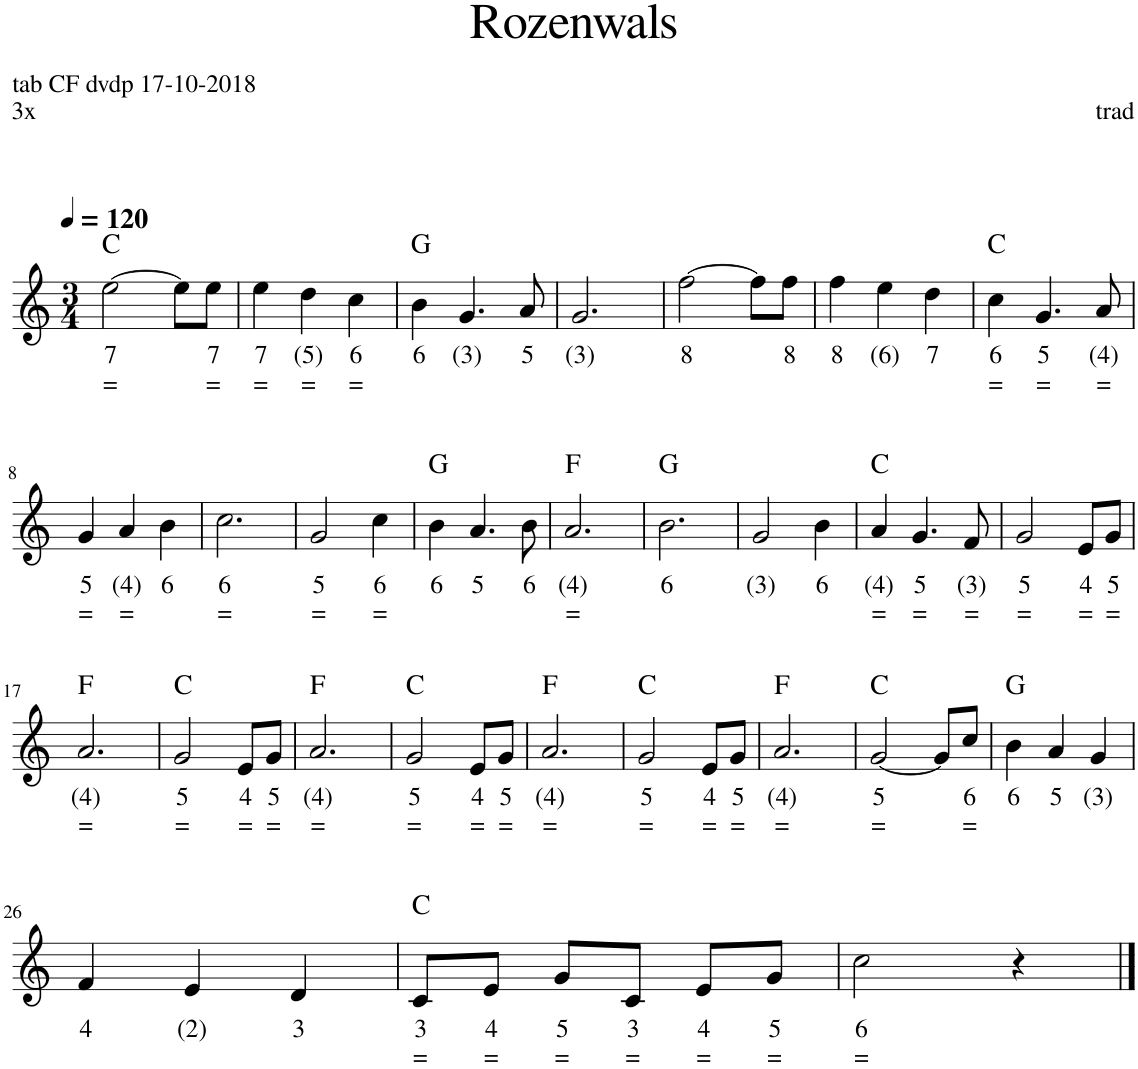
**kern	**text	**text	**harte
*part1	*part1	*part1	*part1
*staff1	*staff1	*staff1	*
*I"Piano, Rozenwals	*	*	*
*I'Pno.	*	*	*
*clefG2	*	*	*
*k[]	*	*	*
*M3/4	*	*	*
*MM120	*	*	*
=1	=1	=1	=1
!	!LO:LY:b	!LO:LY:b	!
[2ee\	7	=	C:maj
8ee\L]	.	.	.
!	!LO:LY:b	!LO:LY:b	!
8ee\J	7	=	.
=2	=2	=2	=2
!	!LO:LY:b	!LO:LY:b	!
4ee\	7	=	.
!	!LO:LY:b	!LO:LY:b	!
4dd\	(5)	=	.
!	!LO:LY:b	!LO:LY:b	!
4cc\	6	=	.
=3	=3	=3	=3
!	!LO:LY:b	!	!
4b\	6	.	G:maj
!	!LO:LY:b	!	!
4.g/	(3)	.	.
!	!LO:LY:b	!	!
8a/	5	.	.
=4	=4	=4	=4
!	!LO:LY:b	!	!
2.g/	(3)	.	.
=5	=5	=5	=5
!	!LO:LY:b	!	!
[2ff\	8	.	.
8ff\L]	.	.	.
!	!LO:LY:b	!	!
8ff\J	8	.	.
=6	=6	=6	=6
!	!LO:LY:b	!	!
4ff\	8	.	.
!	!LO:LY:b	!	!
4ee\	(6)	.	.
!	!LO:LY:b	!	!
4dd\	7	.	.
=7	=7	=7	=7
!	!LO:LY:b	!LO:LY:b	!
4cc\	6	=	C:maj
!	!LO:LY:b	!LO:LY:b	!
4.g/	5	=	.
!	!LO:LY:b	!LO:LY:b	!
8a/	(4)	=	.
!!LO:LB:g=z
=8	=8	=8	=8
!	!LO:LY:b	!LO:LY:b	!
4g/	5	=	.
!	!LO:LY:b	!LO:LY:b	!
4a/	(4)	=	.
!	!LO:LY:b	!	!
4b\	6	.	.
=9	=9	=9	=9
!	!LO:LY:b	!LO:LY:b	!
2.cc\	6	=	.
=10	=10	=10	=10
!	!LO:LY:b	!LO:LY:b	!
2g/	5	=	.
!	!LO:LY:b	!LO:LY:b	!
4cc\	6	=	.
=11	=11	=11	=11
!	!LO:LY:b	!	!
4b\	6	.	G:maj
!	!LO:LY:b	!	!
4.a/	5	.	.
!	!LO:LY:b	!	!
8b\	6	.	.
=12	=12	=12	=12
!	!LO:LY:b	!LO:LY:b	!
2.a/	(4)	=	F:maj
=13	=13	=13	=13
!	!LO:LY:b	!	!
2.b\	6	.	G:maj
=14	=14	=14	=14
!	!LO:LY:b	!	!
2g/	(3)	.	.
!	!LO:LY:b	!	!
4b\	6	.	.
=15	=15	=15	=15
!	!LO:LY:b	!LO:LY:b	!
4a/	(4)	=	C:maj
!	!LO:LY:b	!LO:LY:b	!
4.g/	5	=	.
!	!LO:LY:b	!LO:LY:b	!
8f/	(3)	=	.
=16	=16	=16	=16
!	!LO:LY:b	!LO:LY:b	!
2g/	5	=	.
!	!LO:LY:b	!LO:LY:b	!
8e/L	4	=	.
!	!LO:LY:b	!LO:LY:b	!
8g/J	5	=	.
!!LO:LB:g=z
=17	=17	=17	=17
!	!LO:LY:b	!LO:LY:b	!
2.a/	(4)	=	F:maj
=18	=18	=18	=18
!	!LO:LY:b	!LO:LY:b	!
2g/	5	=	C:maj
!	!LO:LY:b	!LO:LY:b	!
8e/L	4	=	.
!	!LO:LY:b	!LO:LY:b	!
8g/J	5	=	.
=19	=19	=19	=19
!	!LO:LY:b	!LO:LY:b	!
2.a/	(4)	=	F:maj
=20	=20	=20	=20
!	!LO:LY:b	!LO:LY:b	!
2g/	5	=	C:maj
!	!LO:LY:b	!LO:LY:b	!
8e/L	4	=	.
!	!LO:LY:b	!LO:LY:b	!
8g/J	5	=	.
=21	=21	=21	=21
!	!LO:LY:b	!LO:LY:b	!
2.a/	(4)	=	F:maj
=22	=22	=22	=22
!	!LO:LY:b	!LO:LY:b	!
2g/	5	=	C:maj
!	!LO:LY:b	!LO:LY:b	!
8e/L	4	=	.
!	!LO:LY:b	!LO:LY:b	!
8g/J	5	=	.
=23	=23	=23	=23
!	!LO:LY:b	!LO:LY:b	!
2.a/	(4)	=	F:maj
=24	=24	=24	=24
!	!LO:LY:b	!LO:LY:b	!
[2g/	5	=	C:maj
8g/L]	.	.	.
!	!LO:LY:b	!LO:LY:b	!
8cc/J	6	=	.
=25	=25	=25	=25
!	!LO:LY:b	!	!
4b\	6	.	G:maj
!	!LO:LY:b	!	!
4a/	5	.	.
!	!LO:LY:b	!	!
4g/	(3)	.	.
!!LO:LB:g=z
=26	=26	=26	=26
!	!LO:LY:b	!	!
4f/	4	.	.
!	!LO:LY:b	!	!
4e/	(2)	.	.
!	!LO:LY:b	!	!
4d/	3	.	.
=27	=27	=27	=27
!	!LO:LY:b	!LO:LY:b	!
8c/L	3	=	C:maj
!	!LO:LY:b	!LO:LY:b	!
8e/J	4	=	.
!	!LO:LY:b	!LO:LY:b	!
8g/L	5	=	.
!	!LO:LY:b	!LO:LY:b	!
8c/J	3	=	.
!	!LO:LY:b	!LO:LY:b	!
8e/L	4	=	.
!	!LO:LY:b	!LO:LY:b	!
8g/J	5	=	.
=28	=28	=28	=28
!	!LO:LY:b	!LO:LY:b	!
2cc\	6	=	.
4r	.	.	.
==	==	==	==
*-	*-	*-	*-
